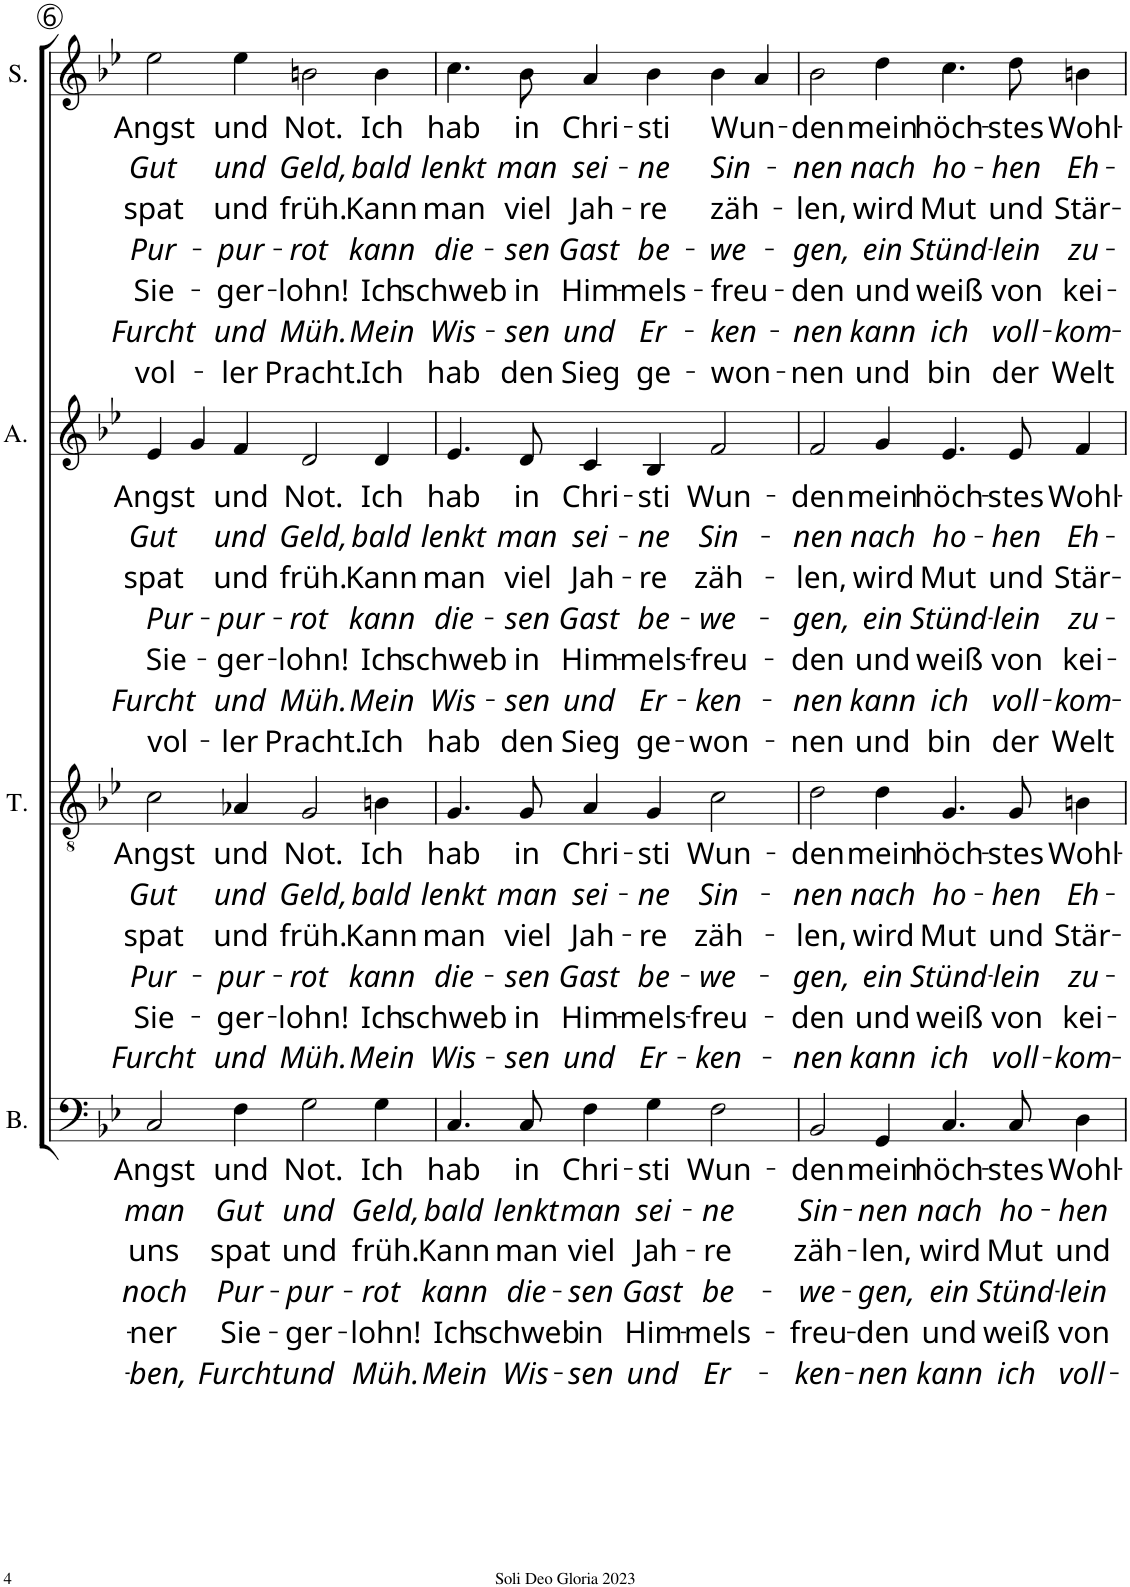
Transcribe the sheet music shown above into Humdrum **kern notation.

**kern	**text	**text	**text	**text	**text	**text	**kern	**text	**text	**text	**text	**text	**text	**kern	**text	**text	**text	**text	**text	**text	**text	**kern	**text	**text	**text	**text	**text	**text	**text
*part4	*part4	*part4	*part4	*part4	*part4	*part4	*part3	*part3	*part3	*part3	*part3	*part3	*part3	*part2	*part2	*part2	*part2	*part2	*part2	*part2	*part2	*part1	*part1	*part1	*part1	*part1	*part1	*part1	*part1
*staff4	*staff4	*staff4	*staff4	*staff4	*staff4	*staff4	*staff3	*staff3	*staff3	*staff3	*staff3	*staff3	*staff3	*staff2	*staff2	*staff2	*staff2	*staff2	*staff2	*staff2	*staff2	*staff1	*staff1	*staff1	*staff1	*staff1	*staff1	*staff1	*staff1
*I"Bass	*	*	*	*	*	*	*I"Tenor	*	*	*	*	*	*	*I"Alto	*	*	*	*	*	*	*	*I"Soprano	*	*	*	*	*	*	*
*I'B.	*	*	*	*	*	*	*I'T.	*	*	*	*	*	*	*I'A.	*	*	*	*	*	*	*	*I'S.	*	*	*	*	*	*	*
!!LO:PB:g=z
*clefF4	*	*	*	*	*	*	*clefGv2	*	*	*	*	*	*	*clefG2	*	*	*	*	*	*	*	*clefG2	*	*	*	*	*	*	*
*k[b-e-]	*	*	*	*	*	*	*k[b-e-]	*	*	*	*	*	*	*k[b-e-]	*	*	*	*	*	*	*	*k[b-e-]	*	*	*	*	*	*	*
*M6/4	*	*	*	*	*	*	*M6/4	*	*	*	*	*	*	*M6/4	*	*	*	*	*	*	*	*M6/4	*	*	*	*	*	*	*
=6	=6	=6	=6	=6	=6	=6	=6	=6	=6	=6	=6	=6	=6	=6	=6	=6	=6	=6	=6	=6	=6	=6	=6	=6	=6	=6	=6	=6	=6
!	!LO:LY:b	!LO:LY:b	!LO:LY:b	!LO:LY:b	!LO:LY:b	!LO:LY:b	!	!LO:LY:b	!LO:LY:b	!LO:LY:b	!LO:LY:b	!LO:LY:b	!LO:LY:b	!	!LO:LY:b	!LO:LY:b	!LO:LY:b	!LO:LY:b	!LO:LY:b	!LO:LY:b	!LO:LY:b	!	!LO:LY:b	!LO:LY:b	!LO:LY:b	!LO:LY:b	!LO:LY:b	!LO:LY:b	!LO:LY:b
2C/	Angst	man	uns	noch	-ner	-ben,	2c\	Angst	Gut	spat	Pur-	Sie-	Furcht	4e-/	Angst	Gut	spat	Pur-	Sie-	Furcht	vol-	2ee-\	Angst	Gut	spat	Pur-	Sie-	Furcht	vol-
.	.	.	.	.	.	.	.	.	.	.	.	.	.	4g/	.	.	.	.	.	.	.	.	.	.	.	.	.	.	.
!	!LO:LY:b	!LO:LY:b	!LO:LY:b	!LO:LY:b	!LO:LY:b	!LO:LY:b	!	!LO:LY:b	!LO:LY:b	!LO:LY:b	!LO:LY:b	!LO:LY:b	!LO:LY:b	!	!LO:LY:b	!LO:LY:b	!LO:LY:b	!LO:LY:b	!LO:LY:b	!LO:LY:b	!LO:LY:b	!	!LO:LY:b	!LO:LY:b	!LO:LY:b	!LO:LY:b	!LO:LY:b	!LO:LY:b	!LO:LY:b
4F\	und	Gut	spat	Pur-	Sie-	Furcht	4A-X/	und	und	und	-pur-	-ger-	und	4f/	und	und	und	-pur-	-ger-	und	-ler	4ee-\	und	und	und	-pur-	-ger-	und	-ler
!	!LO:LY:b	!LO:LY:b	!LO:LY:b	!LO:LY:b	!LO:LY:b	!LO:LY:b	!	!LO:LY:b	!LO:LY:b	!LO:LY:b	!LO:LY:b	!LO:LY:b	!LO:LY:b	!	!LO:LY:b	!LO:LY:b	!LO:LY:b	!LO:LY:b	!LO:LY:b	!LO:LY:b	!LO:LY:b	!	!LO:LY:b	!LO:LY:b	!LO:LY:b	!LO:LY:b	!LO:LY:b	!LO:LY:b	!LO:LY:b
2G\	Not.	und	und	-pur-	-ger-	und	2G/	Not.	Geld,	früh.	-rot	-lohn!	Müh.	2d/	Not.	Geld,	früh.	-rot	-lohn!	Müh.	Pracht.	2bn\	Not.	Geld,	früh.	-rot	-lohn!	Müh.	Pracht.
!	!LO:LY:b	!LO:LY:b	!LO:LY:b	!LO:LY:b	!LO:LY:b	!LO:LY:b	!	!LO:LY:b	!LO:LY:b	!LO:LY:b	!LO:LY:b	!LO:LY:b	!LO:LY:b	!	!LO:LY:b	!LO:LY:b	!LO:LY:b	!LO:LY:b	!LO:LY:b	!LO:LY:b	!LO:LY:b	!	!LO:LY:b	!LO:LY:b	!LO:LY:b	!LO:LY:b	!LO:LY:b	!LO:LY:b	!LO:LY:b
4G\	Ich	Geld,	früh.	-rot	-lohn!	Müh.	4Bn\	Ich	bald	Kann	kann	Ich	Mein	4d/	Ich	bald	Kann	kann	Ich	Mein	Ich	4b\	Ich	bald	Kann	kann	Ich	Mein	Ich
=7	=7	=7	=7	=7	=7	=7	=7	=7	=7	=7	=7	=7	=7	=7	=7	=7	=7	=7	=7	=7	=7	=7	=7	=7	=7	=7	=7	=7	=7
!	!LO:LY:b	!LO:LY:b	!LO:LY:b	!LO:LY:b	!LO:LY:b	!LO:LY:b	!	!LO:LY:b	!LO:LY:b	!LO:LY:b	!LO:LY:b	!LO:LY:b	!LO:LY:b	!	!LO:LY:b	!LO:LY:b	!LO:LY:b	!LO:LY:b	!LO:LY:b	!LO:LY:b	!LO:LY:b	!	!LO:LY:b	!LO:LY:b	!LO:LY:b	!LO:LY:b	!LO:LY:b	!LO:LY:b	!LO:LY:b
4.C/	hab	bald	Kann	kann	Ich	Mein	4.G/	hab	lenkt	man	die-	schweb	Wis-	4.e-/	hab	lenkt	man	die-	schweb	Wis-	hab	4.cc\	hab	lenkt	man	die-	schweb	Wis-	hab
!	!LO:LY:b	!LO:LY:b	!LO:LY:b	!LO:LY:b	!LO:LY:b	!LO:LY:b	!	!LO:LY:b	!LO:LY:b	!LO:LY:b	!LO:LY:b	!LO:LY:b	!LO:LY:b	!	!LO:LY:b	!LO:LY:b	!LO:LY:b	!LO:LY:b	!LO:LY:b	!LO:LY:b	!LO:LY:b	!	!LO:LY:b	!LO:LY:b	!LO:LY:b	!LO:LY:b	!LO:LY:b	!LO:LY:b	!LO:LY:b
8C/	in	lenkt	man	die-	schweb	Wis-	8G/	in	man	viel	-sen	in	-sen	8d/	in	man	viel	-sen	in	-sen	den	8b-\	in	man	viel	-sen	in	-sen	den
!	!LO:LY:b	!LO:LY:b	!LO:LY:b	!LO:LY:b	!LO:LY:b	!LO:LY:b	!	!LO:LY:b	!LO:LY:b	!LO:LY:b	!LO:LY:b	!LO:LY:b	!LO:LY:b	!	!LO:LY:b	!LO:LY:b	!LO:LY:b	!LO:LY:b	!LO:LY:b	!LO:LY:b	!LO:LY:b	!	!LO:LY:b	!LO:LY:b	!LO:LY:b	!LO:LY:b	!LO:LY:b	!LO:LY:b	!LO:LY:b
4F\	Chri-	man	viel	-sen	in	-sen	4A/	Chri-	sei-	Jah-	Gast	Him-	und	4c/	Chri-	sei-	Jah-	Gast	Him-	und	Sieg	4a/	Chri-	sei-	Jah-	Gast	Him-	und	Sieg
!	!LO:LY:b	!LO:LY:b	!LO:LY:b	!LO:LY:b	!LO:LY:b	!LO:LY:b	!	!LO:LY:b	!LO:LY:b	!LO:LY:b	!LO:LY:b	!LO:LY:b	!LO:LY:b	!	!LO:LY:b	!LO:LY:b	!LO:LY:b	!LO:LY:b	!LO:LY:b	!LO:LY:b	!LO:LY:b	!	!LO:LY:b	!LO:LY:b	!LO:LY:b	!LO:LY:b	!LO:LY:b	!LO:LY:b	!LO:LY:b
4G\	-sti	sei-	Jah-	Gast	Him-	und	4G/	-sti	-ne	-re	be-	-mels-	Er-	4B-/	-sti	-ne	-re	be-	-mels-	Er-	ge-	4b-\	-sti	-ne	-re	be-	-mels-	Er-	ge-
!	!LO:LY:b	!LO:LY:b	!LO:LY:b	!LO:LY:b	!LO:LY:b	!LO:LY:b	!	!LO:LY:b	!LO:LY:b	!LO:LY:b	!LO:LY:b	!LO:LY:b	!LO:LY:b	!	!LO:LY:b	!LO:LY:b	!LO:LY:b	!LO:LY:b	!LO:LY:b	!LO:LY:b	!LO:LY:b	!	!LO:LY:b	!LO:LY:b	!LO:LY:b	!LO:LY:b	!LO:LY:b	!LO:LY:b	!LO:LY:b
2F\	Wun-	-ne	-re	be-	-mels-	Er-	2c\	Wun-	Sin-	zäh-	-we-	-freu-	-ken-	2f/	Wun-	Sin-	zäh-	-we-	-freu-	-ken-	-won-	4b-\	Wun-	Sin-	zäh-	-we-	-freu-	-ken-	-won-
.	.	.	.	.	.	.	.	.	.	.	.	.	.	.	.	.	.	.	.	.	.	4a/	.	.	.	.	.	.	.
=8	=8	=8	=8	=8	=8	=8	=8	=8	=8	=8	=8	=8	=8	=8	=8	=8	=8	=8	=8	=8	=8	=8	=8	=8	=8	=8	=8	=8	=8
!	!LO:LY:b	!LO:LY:b	!LO:LY:b	!LO:LY:b	!LO:LY:b	!LO:LY:b	!	!LO:LY:b	!LO:LY:b	!LO:LY:b	!LO:LY:b	!LO:LY:b	!LO:LY:b	!	!LO:LY:b	!LO:LY:b	!LO:LY:b	!LO:LY:b	!LO:LY:b	!LO:LY:b	!LO:LY:b	!	!LO:LY:b	!LO:LY:b	!LO:LY:b	!LO:LY:b	!LO:LY:b	!LO:LY:b	!LO:LY:b
2BB-/	-den	Sin-	zäh-	-we-	-freu-	-ken-	2d\	-den	-nen	-len,	-gen,	-den	-nen	2f/	-den	-nen	-len,	-gen,	-den	-nen	-nen	2b-\	-den	-nen	-len,	-gen,	-den	-nen	-nen
!	!LO:LY:b	!LO:LY:b	!LO:LY:b	!LO:LY:b	!LO:LY:b	!LO:LY:b	!	!LO:LY:b	!LO:LY:b	!LO:LY:b	!LO:LY:b	!LO:LY:b	!LO:LY:b	!	!LO:LY:b	!LO:LY:b	!LO:LY:b	!LO:LY:b	!LO:LY:b	!LO:LY:b	!LO:LY:b	!	!LO:LY:b	!LO:LY:b	!LO:LY:b	!LO:LY:b	!LO:LY:b	!LO:LY:b	!LO:LY:b
4GG/	mein	-nen	-len,	-gen,	-den	-nen	4d\	mein	nach	wird	ein	und	kann	4g/	mein	nach	wird	ein	und	kann	und	4dd\	mein	nach	wird	ein	und	kann	und
!	!LO:LY:b	!LO:LY:b	!LO:LY:b	!LO:LY:b	!LO:LY:b	!LO:LY:b	!	!LO:LY:b	!LO:LY:b	!LO:LY:b	!LO:LY:b	!LO:LY:b	!LO:LY:b	!	!LO:LY:b	!LO:LY:b	!LO:LY:b	!LO:LY:b	!LO:LY:b	!LO:LY:b	!LO:LY:b	!	!LO:LY:b	!LO:LY:b	!LO:LY:b	!LO:LY:b	!LO:LY:b	!LO:LY:b	!LO:LY:b
4.C/	höch-	nach	wird	ein	und	kann	4.G/	höch-	ho-	Mut	Stünd-	weiß	ich	4.e-/	höch-	ho-	Mut	Stünd-	weiß	ich	bin	4.cc\	höch-	ho-	Mut	Stünd-	weiß	ich	bin
!	!LO:LY:b	!LO:LY:b	!LO:LY:b	!LO:LY:b	!LO:LY:b	!LO:LY:b	!	!LO:LY:b	!LO:LY:b	!LO:LY:b	!LO:LY:b	!LO:LY:b	!LO:LY:b	!	!LO:LY:b	!LO:LY:b	!LO:LY:b	!LO:LY:b	!LO:LY:b	!LO:LY:b	!LO:LY:b	!	!LO:LY:b	!LO:LY:b	!LO:LY:b	!LO:LY:b	!LO:LY:b	!LO:LY:b	!LO:LY:b
8C/	-stes	ho-	Mut	Stünd-	weiß	ich	8G/	-stes	-hen	und	-lein	von	voll-	8e-/	-stes	-hen	und	-lein	von	voll-	der	8dd\	-stes	-hen	und	-lein	von	voll-	der
!	!LO:LY:b	!LO:LY:b	!LO:LY:b	!LO:LY:b	!LO:LY:b	!LO:LY:b	!	!LO:LY:b	!LO:LY:b	!LO:LY:b	!LO:LY:b	!LO:LY:b	!LO:LY:b	!	!LO:LY:b	!LO:LY:b	!LO:LY:b	!LO:LY:b	!LO:LY:b	!LO:LY:b	!LO:LY:b	!	!LO:LY:b	!LO:LY:b	!LO:LY:b	!LO:LY:b	!LO:LY:b	!LO:LY:b	!LO:LY:b
4D\	Wohl-	-hen	und	-lein	von	voll-	4Bn\	Wohl-	Eh-	Stär-	zu-	kei-	-kom-	4f/	Wohl-	Eh-	Stär-	zu-	kei-	-kom-	Welt	4bn\	Wohl-	Eh-	Stär-	zu-	kei-	-kom-	Welt
=	=	=	=	=	=	=	=	=	=	=	=	=	=	=	=	=	=	=	=	=	=	=	=	=	=	=	=	=	=
*-	*-	*-	*-	*-	*-	*-	*-	*-	*-	*-	*-	*-	*-	*-	*-	*-	*-	*-	*-	*-	*-	*-	*-	*-	*-	*-	*-	*-	*-
